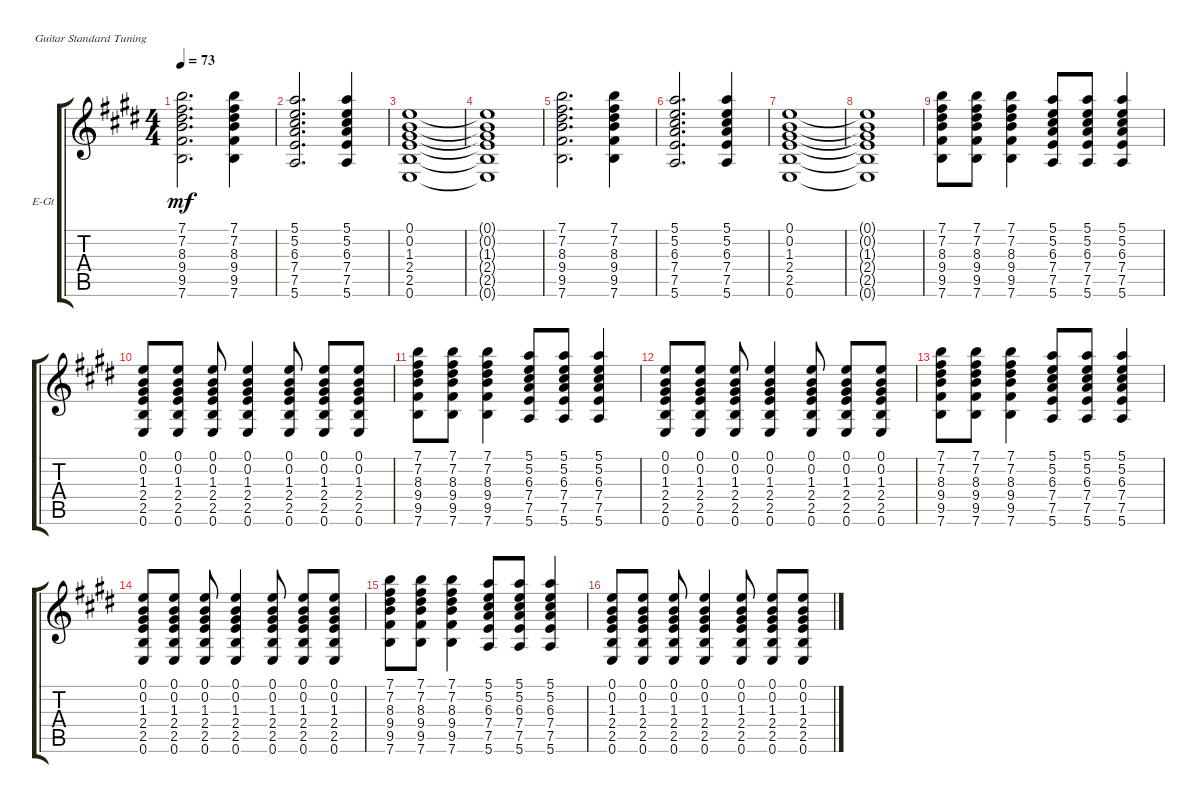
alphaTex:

\defaultSystemsLayout 4
\bracketExtendMode groupsimilarinstruments
\firstSystemTrackNameOrientation horizontal
\otherSystemsTrackNameOrientation horizontal
\track ("Guitar" "E-Gt") {instrument overdrivenguitar}
\staff {score tabs}
\tuning (E4 B3 G3 D3 A2 E2)
\ts (4 4)
\tempo 73
\clef g2
\ks e
(7.6 9.5 9.4 8.3 7.2 7.1).2{d dy mf} (7.6 9.5 9.4 8.3 7.2 7.1).4 |
(5.6 7.5 7.4 6.3 5.2 5.1).2{d} (5.6 7.5 7.4 6.3 5.2 5.1).4 |
(0.6 2.5 2.4 1.3 0.2 0.1).1 |
(0.6{t} 2.5{t} 2.4{t} 1.3{t} 0.2{t} 0.1{t}).1 |
(7.6 9.5 9.4 8.3 7.2 7.1).2{d} (7.6 9.5 9.4 8.3 7.2 7.1).4 |
(5.6 7.5 7.4 6.3 5.2 5.1).2{d} (5.6 7.5 7.4 6.3 5.2 5.1).4 |
(0.6 2.5 2.4 1.3 0.2 0.1).1 |
(0.6{t} 2.5{t} 2.4{t} 1.3{t} 0.2{t} 0.1{t}).1 |
(7.6 9.5 9.4 8.3 7.2 7.1).8 (7.6 9.5 9.4 8.3 7.2 7.1).8 (7.6 9.5 9.4 8.3 7.2 7.1).4 (5.6 7.5 7.4 6.3 5.2 5.1).8 (5.6 7.5 7.4 6.3 5.2 5.1).8 (5.6 7.5 7.4 6.3 5.2 5.1).4 |
(0.6 2.5 2.4 1.3 0.2 0.1).8 (0.6 2.5 2.4 1.3 0.2 0.1).8 (0.6 2.5 2.4 1.3 0.2 0.1).8 (0.6 2.5 2.4 1.3 0.2 0.1).4 (0.6 2.5 2.4 1.3 0.2 0.1).8 (0.6 2.5 2.4 1.3 0.2 0.1).8 (0.6 2.5 2.4 1.3 0.2 0.1).8 |
(7.6 9.5 9.4 8.3 7.2 7.1).8 (7.6 9.5 9.4 8.3 7.2 7.1).8 (7.6 9.5 9.4 8.3 7.2 7.1).4 (5.6 7.5 7.4 6.3 5.2 5.1).8 (5.6 7.5 7.4 6.3 5.2 5.1).8 (5.6 7.5 7.4 6.3 5.2 5.1).4 |
(0.6 2.5 2.4 1.3 0.2 0.1).8 (0.6 2.5 2.4 1.3 0.2 0.1).8 (0.6 2.5 2.4 1.3 0.2 0.1).8 (0.6 2.5 2.4 1.3 0.2 0.1).4 (0.6 2.5 2.4 1.3 0.2 0.1).8 (0.6 2.5 2.4 1.3 0.2 0.1).8 (0.6 2.5 2.4 1.3 0.2 0.1).8 |
(7.6 9.5 9.4 8.3 7.2 7.1).8 (7.6 9.5 9.4 8.3 7.2 7.1).8 (7.6 9.5 9.4 8.3 7.2 7.1).4 (5.6 7.5 7.4 6.3 5.2 5.1).8 (5.6 7.5 7.4 6.3 5.2 5.1).8 (5.6 7.5 7.4 6.3 5.2 5.1).4 |
(0.6 2.5 2.4 1.3 0.2 0.1).8 (0.6 2.5 2.4 1.3 0.2 0.1).8 (0.6 2.5 2.4 1.3 0.2 0.1).8 (0.6 2.5 2.4 1.3 0.2 0.1).4 (0.6 2.5 2.4 1.3 0.2 0.1).8 (0.6 2.5 2.4 1.3 0.2 0.1).8 (0.6 2.5 2.4 1.3 0.2 0.1).8 |
(7.6 9.5 9.4 8.3 7.2 7.1).8 (7.6 9.5 9.4 8.3 7.2 7.1).8 (7.6 9.5 9.4 8.3 7.2 7.1).4 (5.6 7.5 7.4 6.3 5.2 5.1).8 (5.6 7.5 7.4 6.3 5.2 5.1).8 (5.6 7.5 7.4 6.3 5.2 5.1).4 |
(0.6 2.5 2.4 1.3 0.2 0.1).8 (0.6 2.5 2.4 1.3 0.2 0.1).8 (0.6 2.5 2.4 1.3 0.2 0.1).8 (0.6 2.5 2.4 1.3 0.2 0.1).4 (0.6 2.5 2.4 1.3 0.2 0.1).8 (0.6 2.5 2.4 1.3 0.2 0.1).8 (0.6 2.5 2.4 1.3 0.2 0.1).8
